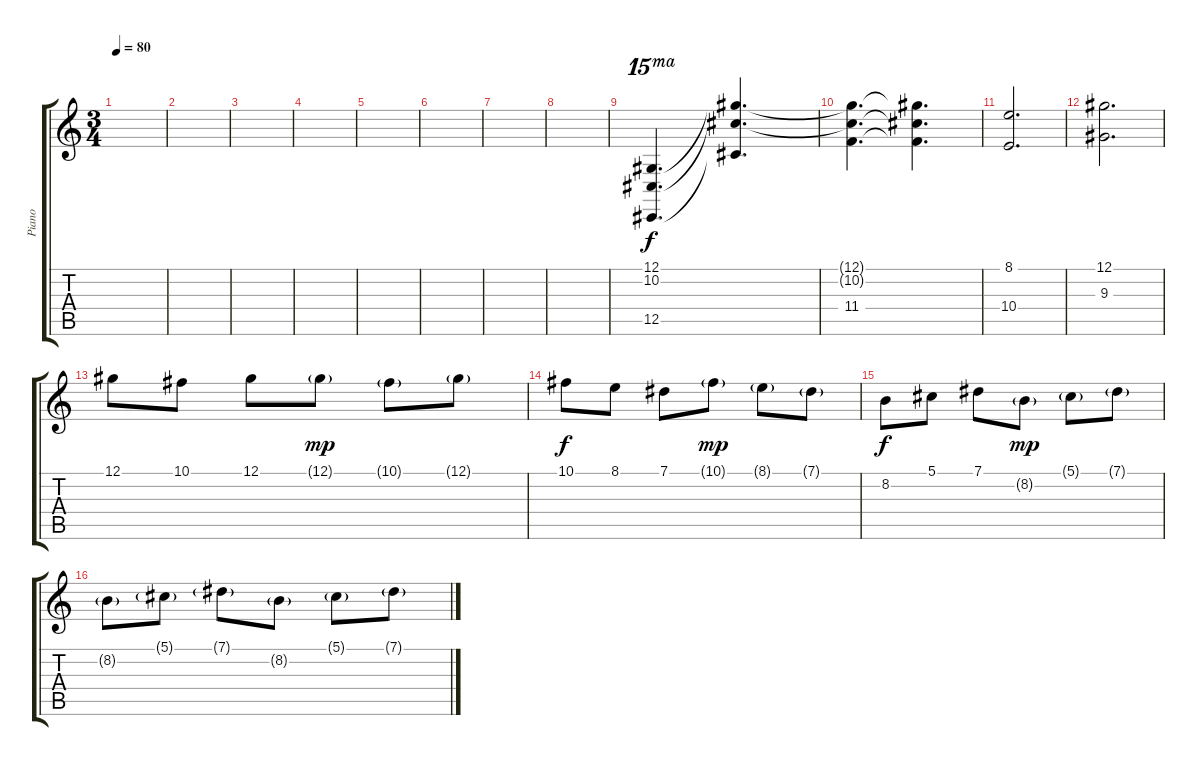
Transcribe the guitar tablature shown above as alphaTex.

\track ("Piano" "Piano") {instrument acousticgrandpiano}
\staff {score tabs}
\tuning (Ab4 Eb4 B3 Gb3 Db3 Ab2) {hide}
\ts (3 4)
\tempo 80
\clef g2
\ks c
|
|
|
|
|
|
|
|
(12.1 10.2 12.5).4{d ot 15ma dy f volume 10 instrument synthstrings2} (12.1{t} 10.2{t} 12.5{t}).4{d} |
(12.1{t} 10.2{t} 11.4).4{d} (12.1{t} 10.2{t} 11.4{t}).4{d} |
(8.1 10.4).2{d} |
(12.1 9.3).2{d} |
12.1.8{volume 15 instrument acousticgrandpiano} 10.1.8 12.1.8 12.1{g}.8{dy mp} 10.1{g}.8 12.1{g}.8 |
10.1.8{dy f} 8.1.8 7.1.8 10.1{g}.8{dy mp} 8.1{g}.8 7.1{g}.8 |
8.2.8{dy f} 5.1.8 7.1.8 8.2{g}.8{dy mp} 5.1{g}.8 7.1{g}.8 |
8.2{g}.8 5.1{g}.8 7.1{g}.8 8.2{g}.8 5.1{g}.8 7.1{g}.8
